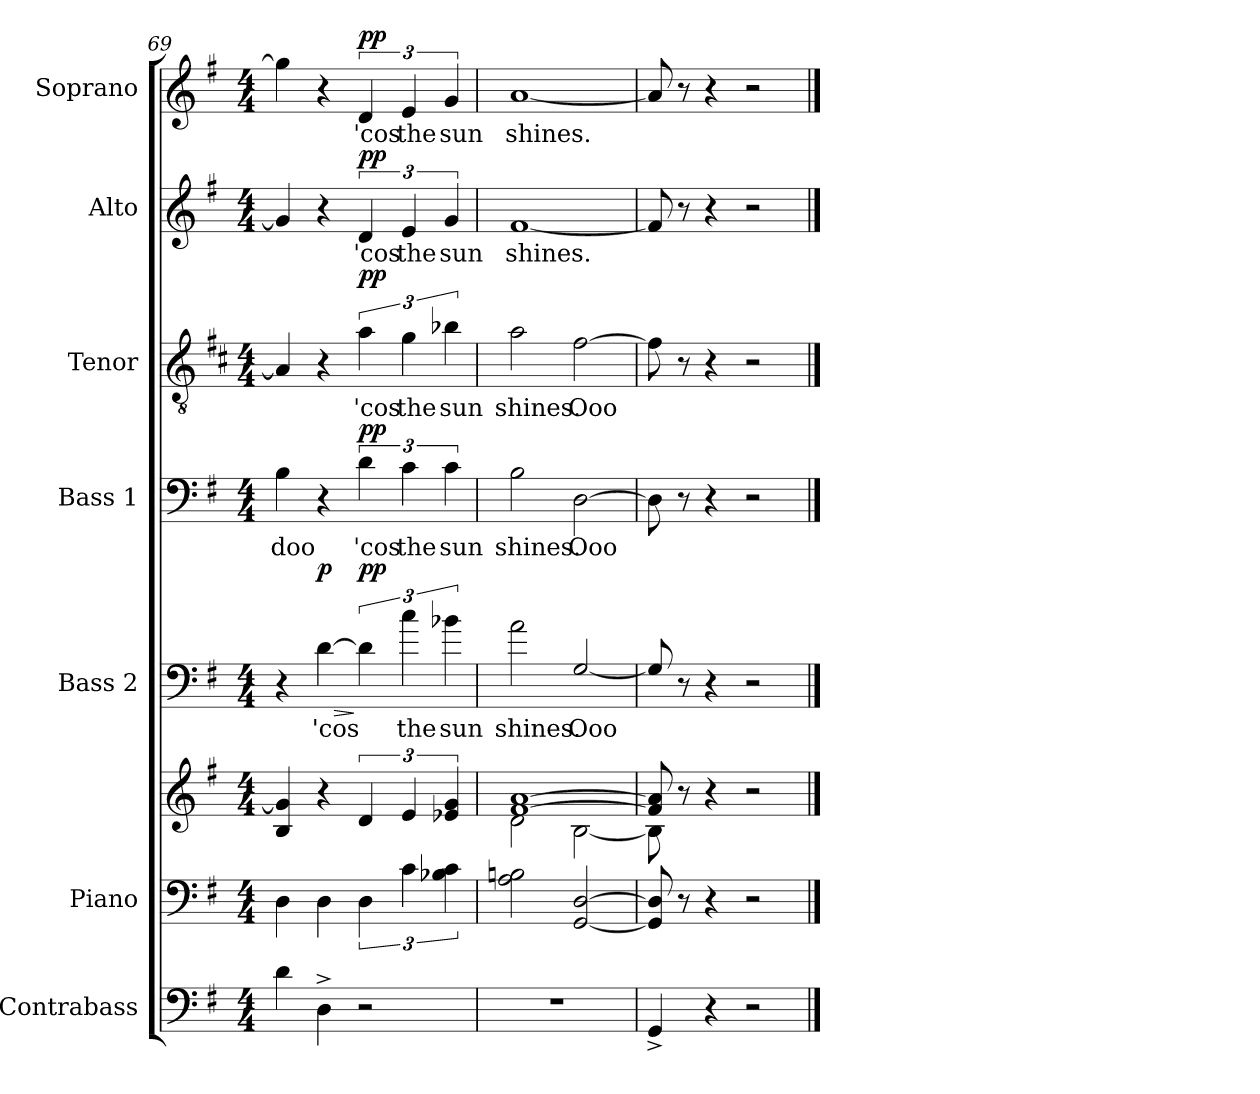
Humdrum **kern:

**kern	**kern	**kern	**kern	**text	**dynam	**kern	**text	**dynam	**kern	**text	**dynam	**kern	**text	**dynam	**kern	**text	**dynam
*part7	*part6	*part6	*part5	*part5	*part5	*part4	*part4	*part4	*part3	*part3	*part3	*part2	*part2	*part2	*part1	*part1	*part1
*staff8	*staff7	*staff6	*staff5	*staff5	*staff5	*staff4	*staff4	*staff4	*staff3	*staff3	*staff3	*staff2	*staff2	*staff2	*staff1	*staff1	*staff1
*I"Contrabass	*I"Piano	*	*I"Bass 2	*	*	*I"Bass 1	*	*	*I"Tenor	*	*	*I"Alto	*	*	*I"Soprano	*	*
*I'B.	*I'P.	*	*I'B2	*	*	*I'B1	*	*	*I'T.	*	*	*I'A.	*	*	*I'S.	*	*
*clefF4	*clefF4	*clefG2	*clefF4	*	*	*clefF4	*	*	*clefGv2	*	*	*clefG2	*	*	*clefG2	*	*
*	*	*	*ITrd12c21	*	*	*	*	*	*ITrd4c7	*	*	*	*	*	*	*	*
*k[f#]	*k[f#]	*k[f#]	*k[f#]	*	*	*k[f#]	*	*	*k[f#]	*	*	*k[f#]	*	*	*k[f#]	*	*
*M4/4	*M4/4	*M4/4	*M4/4	*	*	*M4/4	*	*	*M4/4	*	*	*M4/4	*	*	*M4/4	*	*
=69	=69	=69	=69	=69	=69	=69	=69	=69	=69	=69	=69	=69	=69	=69	=69	=69	=69
!	!	!	!	!	!	!	!LO:LY:b	!	!	!	!	!	!	!	!	!	!
4d\	4D\	4B/ 4g/]	4r	.	.	4B\	doo	.	4D/]	.	.	4g/]	.	.	4gg\]	.	.
!	!	!	!	!LO:LY:b	!LO:HP:b	!	!	!	!	!	!	!	!	!	!	!	!
!	!	!	!	!	!LO:DY:n=1:a	!	!	!	!	!	!	!	!	!	!	!	!
4D^\	4D\	4r	[4D\	'cos	> p	4r	.	.	4r	.	.	4r	.	.	4r	.	.
!	!	!	!	!	!LO:DY:n=2:a	!	!LO:LY:b	!LO:DY:a	!	!LO:LY:b	!LO:DY:a	!	!LO:LY:b	!LO:DY:a	!	!LO:LY:b	!LO:DY:a
2r	6D\	6d/	6D\]	.	] pp	6d\	'cos	pp	6d\	'cos	pp	6d/	'cos	pp	6d/	'cos	pp
!	!	!	!	!LO:LY:b	!	!	!LO:LY:b	!	!	!LO:LY:b	!	!	!LO:LY:b	!	!	!LO:LY:b	!
.	6c\	6e/	6c\	the	.	6c\	the	.	6c\	the	.	6e/	the	.	6e/	the	.
!	!	!	!	!LO:LY:b	!	!	!LO:LY:b	!	!	!LO:LY:b	!	!	!LO:LY:b	!	!	!LO:LY:b	!
.	6B-X\ 6c\	6e-X/ 6g/	6B-X\	sun	.	6c\	sun	.	6e-X\	sun	.	6g/	sun	.	6g/	sun	.
=70	=70	=70	=70	=70	=70	=70	=70	=70	=70	=70	=70	=70	=70	=70	=70	=70	=70
*	*	*^	*	*	*	*	*	*	*	*	*	*	*	*	*	*	*
!	!	!	!	!	!LO:LY:b	!	!	!LO:LY:b	!	!	!LO:LY:b	!	!	!LO:LY:b	!	!	!LO:LY:b	!
1r	2A\ 2Bn\	[1f# [1a	2d\	2A\	shines.	.	2B\	shines.	.	2d\	shines.	.	[1f#	shines.	.	[1a	shines.	.
!	!	!	!	!	!LO:LY:b	!	!	!LO:LY:b	!	!	!LO:LY:b	!	!	!	!	!	!	!
.	[2GG/ [2D/	.	[2B\	[2GG/	Ooo	.	[2D\	Ooo	.	[2B\	Ooo	.	.	.	.	.	.	.
=71	=71	=71	=71	=71	=71	=71	=71	=71	=71	=71	=71	=71	=71	=71	=71	=71	=71	=71
4GG^/	8GG/] 8D/]	8f#/] 8a/]	8B\]	8GG/]	.	.	8D\]	.	.	8B\]	.	.	8f#/]	.	.	8a/]	.	.
.	8r	8r	2..ryy	8r	.	.	8r	.	.	8r	.	.	8r	.	.	8r	.	.
4r	4r	4r	.	4r	.	.	4r	.	.	4r	.	.	4r	.	.	4r	.	.
2r	2r	2r	.	2r	.	.	2r	.	.	2r	.	.	2r	.	.	2r	.	.
*	*	*v	*v	*	*	*	*	*	*	*	*	*	*	*	*	*	*	*
==	==	==	==	==	==	==	==	==	==	==	==	==	==	==	==	==	==
*-	*-	*-	*-	*-	*-	*-	*-	*-	*-	*-	*-	*-	*-	*-	*-	*-	*-
